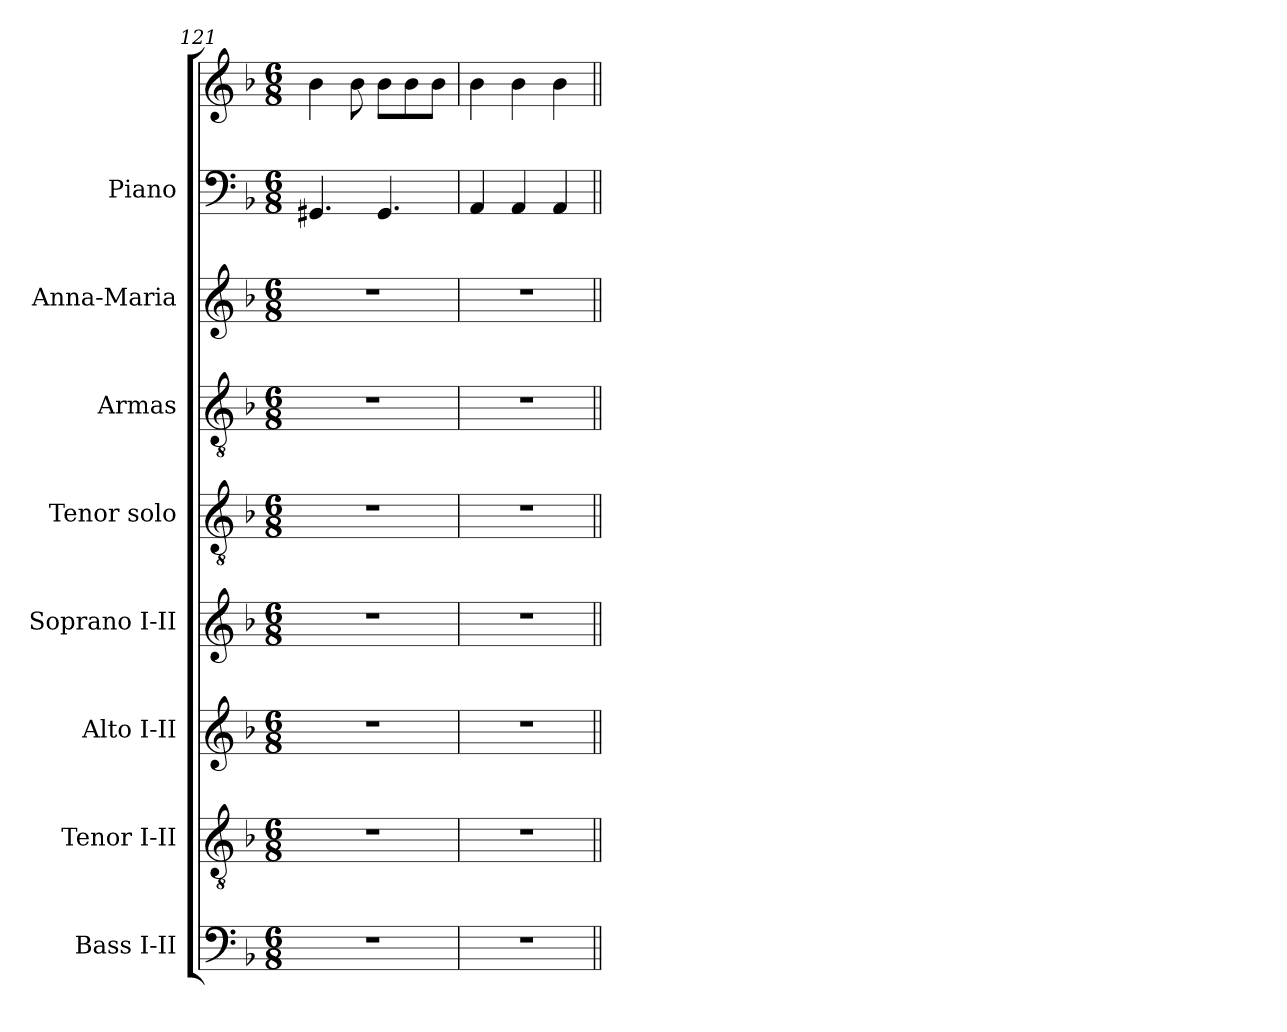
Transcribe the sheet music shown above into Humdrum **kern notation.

**kern	**kern	**kern	**kern	**kern	**kern	**kern	**kern	**kern
*part8	*part7	*part6	*part5	*part4	*part3	*part2	*part1	*part1
*staff9	*staff8	*staff7	*staff6	*staff5	*staff4	*staff3	*staff2	*staff1
*I"Bass I-II	*I"Tenor I-II	*I"Alto I-II	*I"Soprano I-II	*I"Tenor solo	*I"Armas	*I"Anna-Maria	*I"Piano	*
*I'B.	*I'T.	*I'A.	*I'S.	*I'T. Solo	*I'Armas	*I'A-M	*I'Pno.	*
*clefF4	*clefGv2	*clefG2	*clefG2	*clefGv2	*clefGv2	*clefG2	*clefF4	*clefG2
*	*ITrd7c12	*	*	*ITrd7c12	*ITrd7c12	*	*	*
*k[b-]	*k[b-]	*k[b-]	*k[b-]	*k[b-]	*k[b-]	*k[b-]	*k[b-]	*k[b-]
*F:	*F:	*F:	*F:	*F:	*F:	*F:	*F:	*F:
*M6/8	*M6/8	*M6/8	*M6/8	*M6/8	*M6/8	*M6/8	*M6/8	*M6/8
=121	=121	=121	=121	=121	=121	=121	=121	=121
!LO:N:vis=1	!LO:N:vis=1	!LO:N:vis=1	!LO:N:vis=1	!LO:N:vis=1	!LO:N:vis=1	!LO:N:vis=1	!	!
2.r	2.r	2.r	2.r	2.r	2.r	2.r	4.GG#Xi/	4b-i\
.	.	.	.	.	.	.	.	8b-i\
.	.	.	.	.	.	.	4.GG#i/	8b-i\L
.	.	.	.	.	.	.	.	8b-i\
.	.	.	.	.	.	.	.	8b-i\J
=122	=122	=122	=122	=122	=122	=122	=122	=122
!LO:N:vis=1	!LO:N:vis=1	!LO:N:vis=1	!LO:N:vis=1	!LO:N:vis=1	!LO:N:vis=1	!LO:N:vis=1	!	!
2.r	2.r	2.r	2.r	2.r	2.r	2.r	4AAi/	4b-i\
.	.	.	.	.	.	.	4AAi/	4b-i\
.	.	.	.	.	.	.	4AAi/	4b-i\
=||	=||	=||	=||	=||	=||	=||	=||	=||
*-	*-	*-	*-	*-	*-	*-	*-	*-
